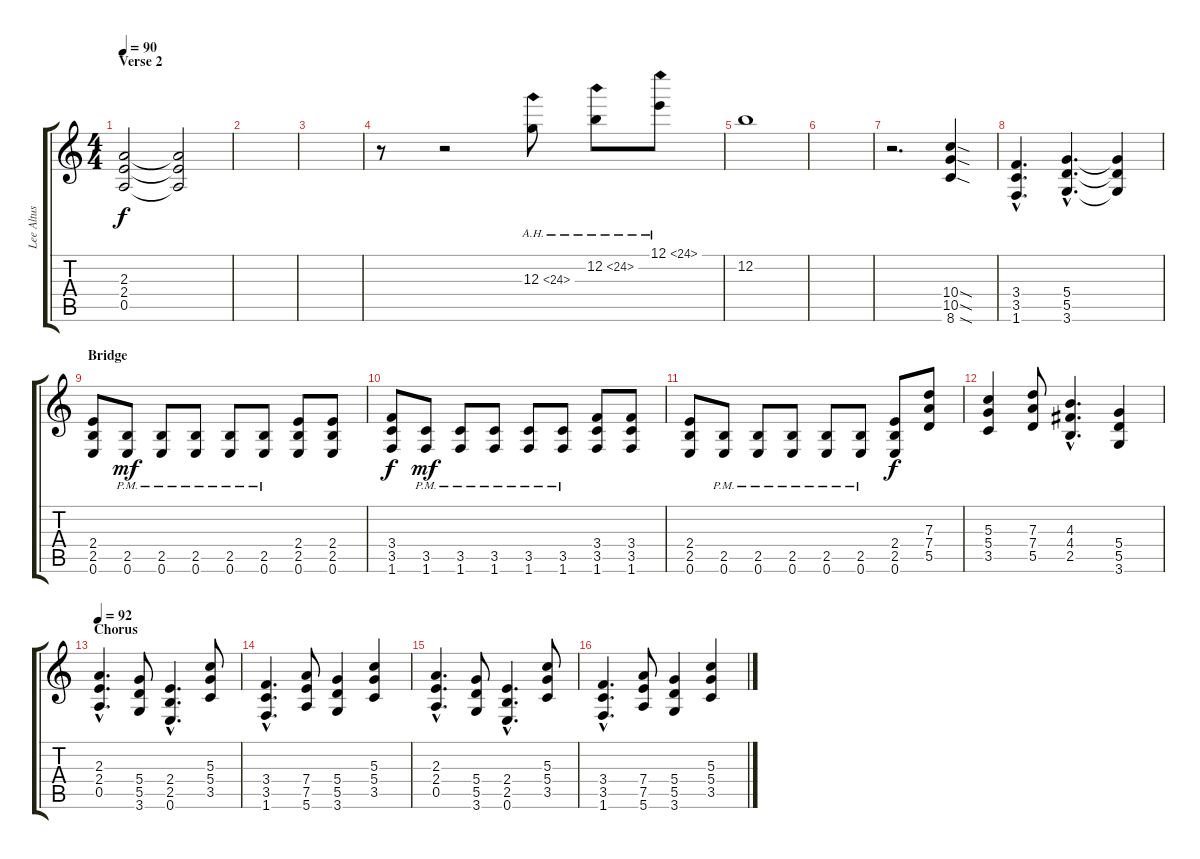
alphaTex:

\track ("Lee Altus" "Lee Altus") {instrument distortionguitar}
\staff {score tabs}
\tuning (E4 B3 G3 D3 A2 E2) {hide}
\ts (4 4)
\section ("" "Verse 2")
\tempo 90
\clef g2
\ks c
(2.3 2.4 0.5).2{dy f} (2.3{t} 2.4{t} 0.5{t}).2{volume 2} |
|
|
r.8{volume 13 instrument electricguitarclean} r.2 12.3{ah 12}.8 12.2{ah 12}.8 12.1{ah 12}.8 |
12.2.1 |
|
r.2{d} (10.4{sod} 10.5{sod} 8.6{sod}).4{volume 12 instrument distortionguitar} |
(3.4{hac} 3.5{hac} 1.6{hac}).4{d} (5.4{hac} 5.5{hac} 3.6{hac}).4{d} (5.4{t} 5.5{t} 3.6{t}).4 |
\section ("" "Bridge")
(2.4 2.5 0.6).8 (2.5{pm} 0.6{pm}).8{dy mf} (2.5{pm} 0.6{pm}).8 (2.5{pm} 0.6{pm}).8 (2.5{pm} 0.6{pm}).8 (2.5{pm} 0.6{pm}).8 (2.4 2.5 0.6).8 (2.4 2.5 0.6).8 |
(3.4 3.5 1.6).8{dy f} (3.5{pm} 1.6{pm}).8{dy mf} (3.5{pm} 1.6{pm}).8 (3.5{pm} 1.6{pm}).8 (3.5{pm} 1.6{pm}).8 (3.5{pm} 1.6{pm}).8 (3.4 3.5 1.6).8 (3.4 3.5 1.6).8 |
(2.4 2.5 0.6).8 (2.5{pm} 0.6{pm}).8 (2.5{pm} 0.6{pm}).8 (2.5{pm} 0.6{pm}).8 (2.5{pm} 0.6{pm}).8 (2.5{pm} 0.6{pm}).8 (2.4 2.5 0.6).8{dy f} (7.3 7.4 5.5).8 |
(5.3 5.4 3.5).4 (7.3 7.4 5.5).8 (4.3{hac} 4.4{hac} 2.5{hac}).4{d} (5.4 5.5 3.6).4 |
\section ("" "Chorus")
\tempo 92
(2.3{hac} 2.4{hac} 0.5{hac}).4{d} (5.4 5.5 3.6).8 (2.4{hac} 2.5{hac} 0.6{hac}).4{d} (5.3 5.4 3.5).8 |
(3.4{hac} 3.5{hac} 1.6{hac}).4{d} (7.4 7.5 5.6).8 (5.4 5.5 3.6).4 (5.3 5.4 3.5).4 |
(2.3{hac} 2.4{hac} 0.5{hac}).4{d} (5.4 5.5 3.6).8 (2.4{hac} 2.5{hac} 0.6{hac}).4{d} (5.3 5.4 3.5).8 |
(3.4{hac} 3.5{hac} 1.6{hac}).4{d} (7.4 7.5 5.6).8 (5.4 5.5 3.6).4 (5.3 5.4 3.5).4
